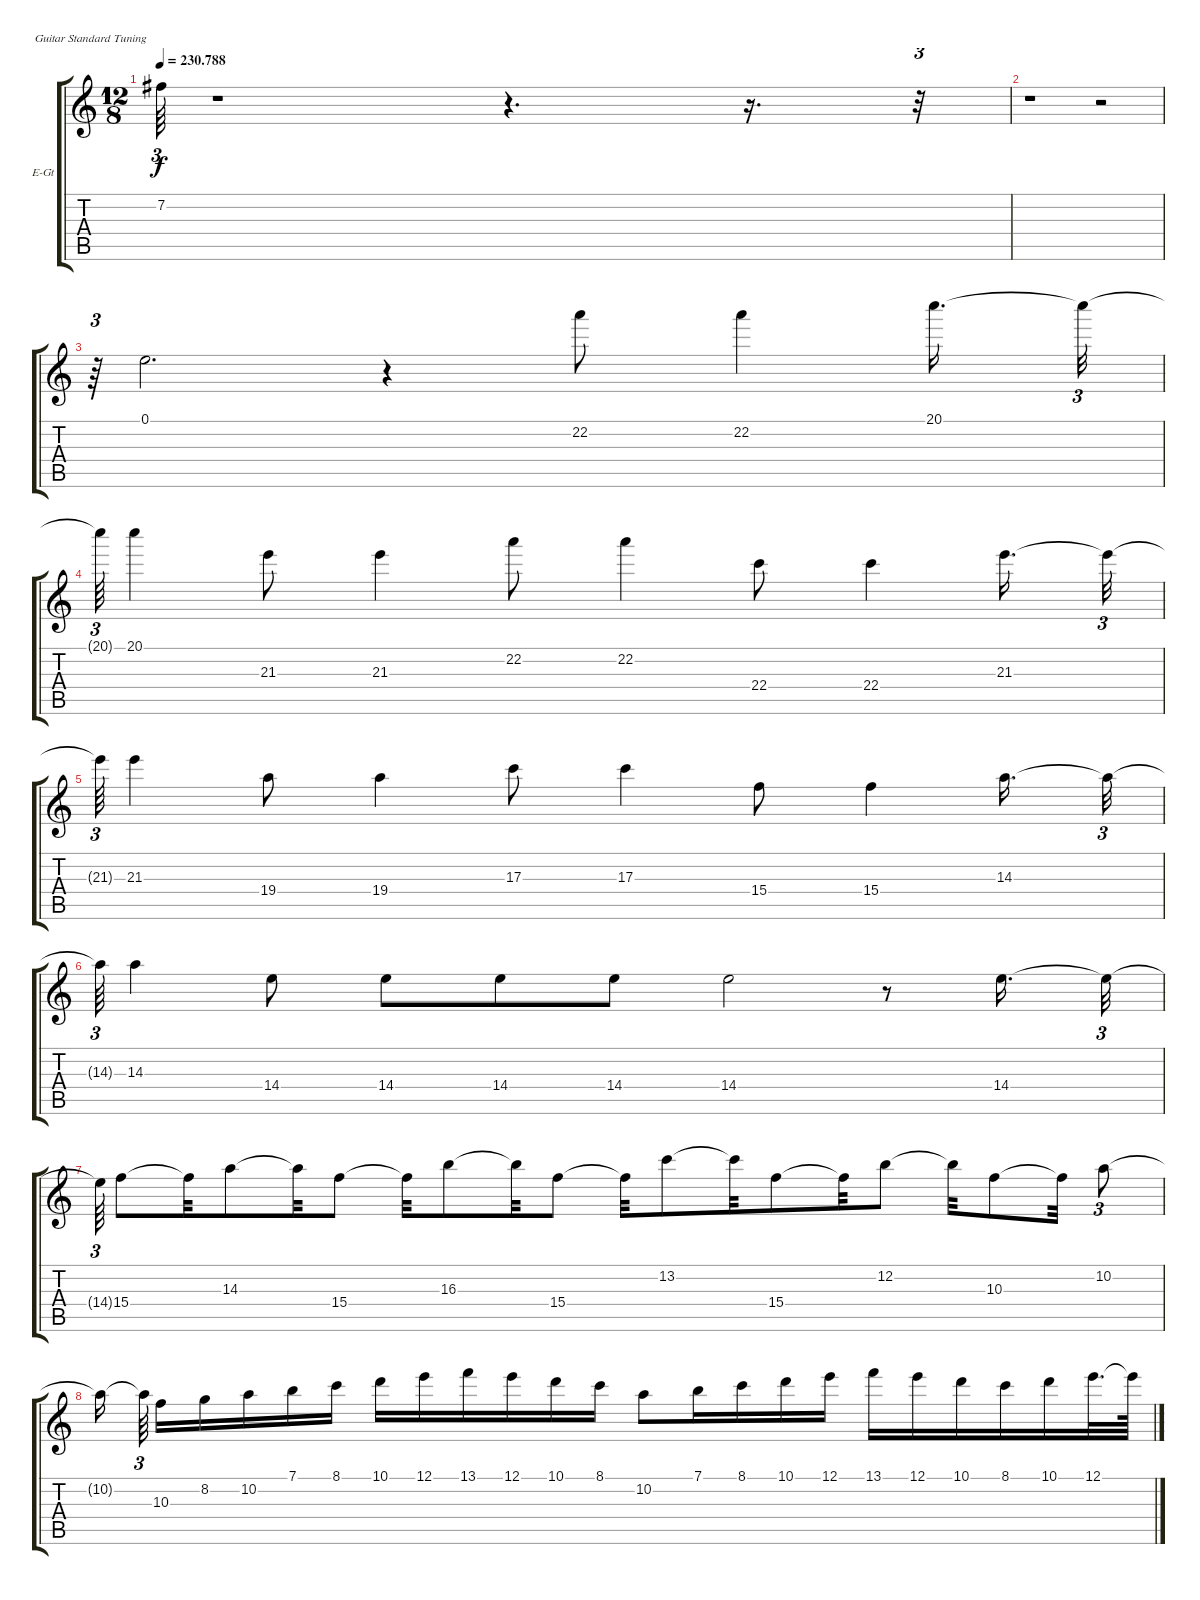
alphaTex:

\bracketExtendMode groupsimilarinstruments
\firstSystemTrackNameOrientation horizontal
\otherSystemsTrackNameOrientation horizontal
\track ("Соло" "E-Gt") {instrument overdrivenguitar}
\staff {score tabs}
\tuning (E4 B3 G3 D3 A2 E2)
\ts (12 8)
\tempo
230.788
\accidentals auto
\clef g2
\ottava regular
\simile none
\ks c
7.2{t}.64{tu (3 2) dy f} r.1 r.4{d} r.16{d} r.32{tu (3 2)} |
r.1 r.2 |
r.64{tu (3 2)} 0.1.2{d} r.4 22.2.8 22.2.4 20.1.16{d} 20.1{t}.32{tu (3 2)} |
20.1{t}.64{tu (3 2)} 20.1.4 21.3.8 21.3.4 22.2.8 22.2.4 22.4.8 22.4.4 21.3.16{d} 21.3{t}.32{tu (3 2)} |
21.3{t}.64{tu (3 2)} 21.3.4 19.4.8 19.4.4 17.3.8 17.3.4 15.4.8 15.4.4 14.3.16{d} 14.3{t}.32{tu (3 2)} |
14.3{t}.64{tu (3 2)} 14.3.4 14.4.8 14.4.8 14.4.8 14.4.8 14.4.2 r.8 14.4.16{d} 14.4{t}.32{tu (3 2)} |
14.4{t}.64{tu (3 2)} 15.4.8 15.4{t}.32 14.3.8 14.3{t}.32 15.4.8 15.4{t}.32 16.3.8 16.3{t}.32 15.4.8 15.4{t}.32 13.2.8 13.2{t}.32 15.4.8 15.4{t}.32 12.2.8 12.2{t}.32 10.3.8 10.3{t}.32 10.2.8{tu (3 2)} |
10.2{t}.16 10.2{t}.64{tu (3 2)} 10.3.16 8.2.16 10.2.16 7.1.16 8.1.16 10.1.16 12.1.16 13.1.16 12.1.16 10.1.16 8.1.16 10.2.8 7.1.16 8.1.16 10.1.16 12.1.16 13.1.16 12.1.16 10.1.16 8.1.16 10.1.16 12.1.32{d} 12.1{t}.64
